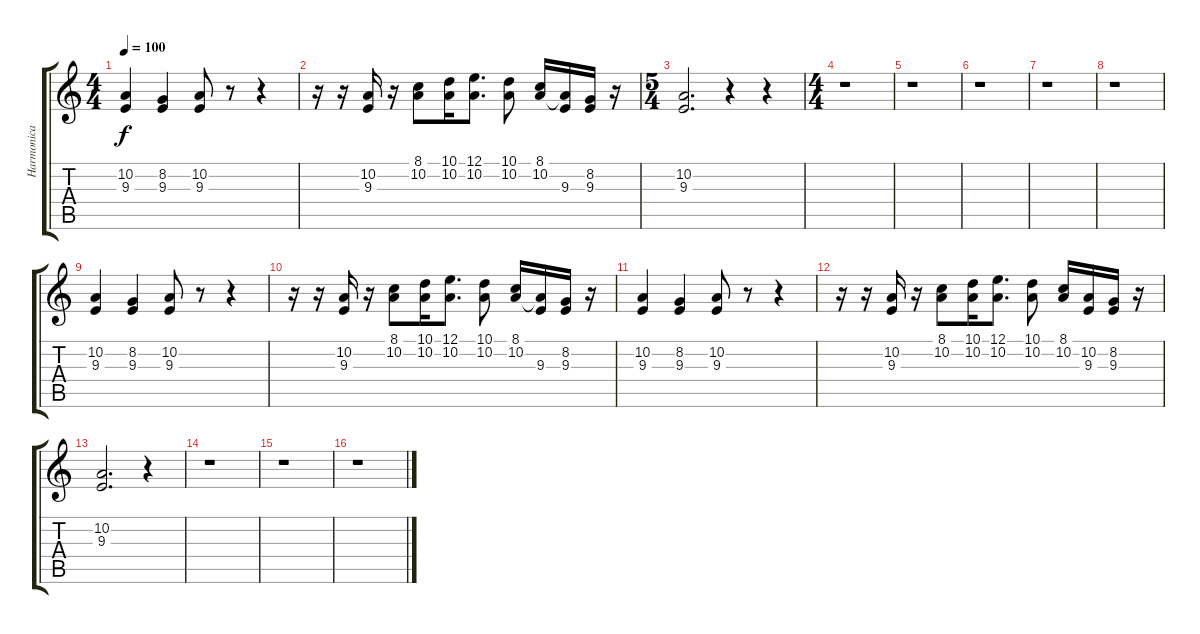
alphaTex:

\track ("Harmonica" "Harmonica") {instrument harmonica}
\staff {score tabs}
\tuning (E4 B3 G3 D3 A2 E2) {hide}
\ts (4 4)
\tempo 100
\clef g2
\ks c
(10.2 9.3).4{dy f} (8.2 9.3).4 (10.2 9.3).8 r.8 r.4 |
r.16 r.16 (10.2 9.3).16 r.16 (8.1 10.2).8 (10.1 10.2).16 (12.1 10.2).8{d} (10.1 10.2).8 (8.1 10.2).16 (10.2{t} 9.3).16 (8.2 9.3).16 r.16 |
\ts (5 4)
(10.2 9.3).2{d} r.4 r.4 |
\ts (4 4)
r.1 |
r.1 |
r.1 |
r.1 |
r.1 |
(10.2 9.3).4 (8.2 9.3).4 (10.2 9.3).8 r.8 r.4 |
r.16 r.16 (10.2 9.3).16 r.16 (8.1 10.2).8 (10.1 10.2).16 (12.1 10.2).8{d} (10.1 10.2).8 (8.1 10.2).16 (10.2{t} 9.3).16 (8.2 9.3).16 r.16 |
(10.2 9.3).4 (8.2 9.3).4 (10.2 9.3).8 r.8 r.4 |
r.16 r.16 (10.2 9.3).16 r.16 (8.1 10.2).8 (10.1 10.2).16 (12.1 10.2).8{d} (10.1 10.2).8 (8.1 10.2).16 (10.2 9.3).16 (8.2 9.3).16 r.16 |
(10.2 9.3).2{d} r.4 |
r.1 |
r.1 |
r.1
